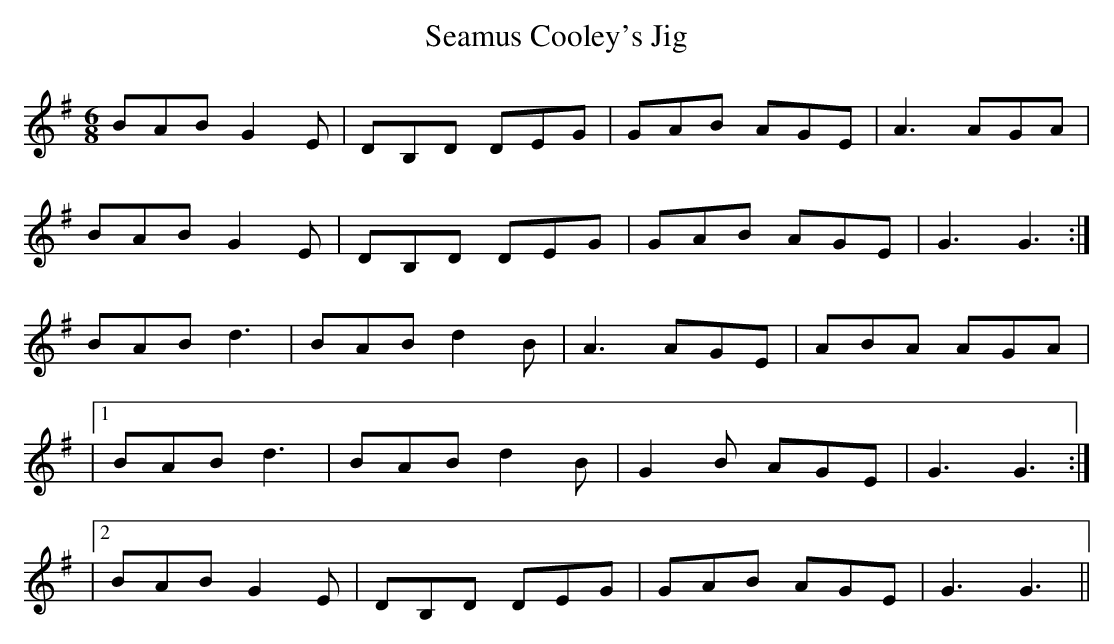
X:1
T: Seamus Cooley's Jig
M: 6/8
L: 1/8
K: G
BAB G2E | DB,D DEG | GAB AGE | A3 AGA |
BAB G2E | DB,D DEG | GAB AGE | G3 G3 :|
BAB d3 | BAB d2B | A3 AGE | ABA AGA |
|1 BAB d3 | BAB d2B | G2B AGE | G3 G3 :|
|2 BAB G2E | DB,D DEG | GAB AGE | G3 G3 ||
